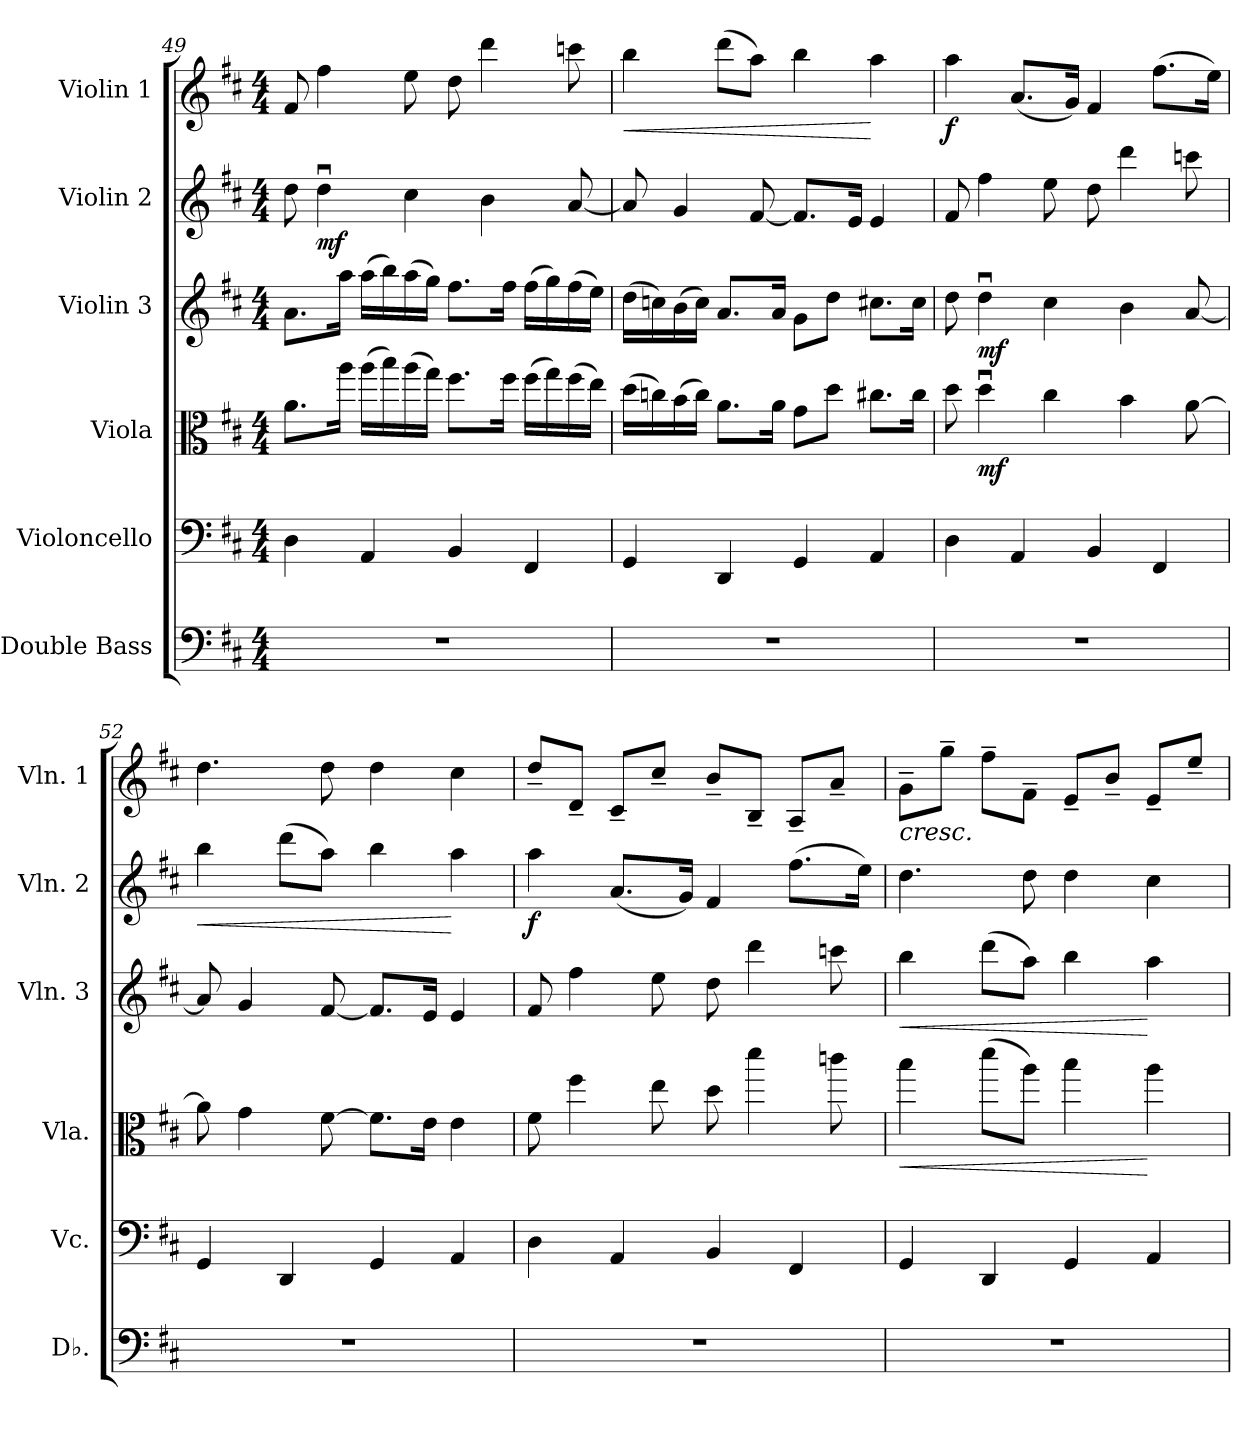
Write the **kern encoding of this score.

**kern	**kern	**kern	**dynam	**kern	**dynam	**kern	**dynam	**kern	**dynam
*part6	*part5	*part4	*part4	*part3	*part3	*part2	*part2	*part1	*part1
*staff6	*staff5	*staff4	*staff4	*staff3	*staff3	*staff2	*staff2	*staff1	*staff1
*I"Double Bass	*I"Violoncello	*I"Viola	*	*I"Violin 3	*	*I"Violin 2	*	*I"Violin 1	*
*I'Db.	*I'Vc.	*I'Vla.	*	*I'Vln. 3	*	*I'Vln. 2	*	*I'Vln. 1	*
!!LO:PB:g=z
*clefF4	*clefF4	*clefC3	*	*clefG2	*	*clefG2	*	*clefG2	*
*ITrd7c12	*	*	*	*	*	*	*	*	*
*k[f#c#]	*k[f#c#]	*k[f#c#]	*	*k[f#c#]	*	*k[f#c#]	*	*k[f#c#]	*
*D:	*D:	*D:	*	*D:	*	*D:	*	*D:	*
*M4/4	*M4/4	*M4/4	*	*M4/4	*	*M4/4	*	*M4/4	*
=49	=49	=49	=49	=49	=49	=49	=49	=49	=49
1r	4Di\	8.ai\L	.	8.ai\L	.	8ddi\	.	8f#i/	.
.	.	.	.	.	.	4ddui\	mf	4ff#i\	.
.	.	16aai\Jk	.	16aai\Jk	.	.	.	.	.
.	4AAi/	(16aai\LL	.	(16aai\LL	.	.	.	.	.
.	.	16bbi\)	.	16bbi\)	.	.	.	.	.
.	.	(16aai\	.	(16aai\	.	4cc#i\	.	8eei\	.
.	.	16ggi\JJ)	.	16ggi\JJ)	.	.	.	.	.
.	4BBi/	8.ff#i\L	.	8.ff#i\L	.	.	.	8ddi\	.
.	.	.	.	.	.	4bi\	.	4dddi\	.
.	.	16ff#i\Jk	.	16ff#i\Jk	.	.	.	.	.
.	4FF#i/	(16ff#i\LL	.	(16ff#i\LL	.	.	.	.	.
.	.	16ggi\)	.	16ggi\)	.	.	.	.	.
.	.	(16ff#i\	.	(16ff#i\	.	[8ai/	.	8cccni\	.
.	.	16eei\JJ)	.	16eei\JJ)	.	.	.	.	.
=50	=50	=50	=50	=50	=50	=50	=50	=50	=50
!	!	!	!	!	!	!	!	!	!LO:HP:b
1r	4GGi/	(16ddi\LL	.	(16ddi\LL	.	8ai/]	.	4bbi\	<
.	.	16ccni\)	.	16ccni\)	.	.	.	.	.
.	.	(16bi\	.	(16bi\	.	4gi/	.	.	.
.	.	16cci\JJ)	.	16cci\JJ)	.	.	.	.	.
.	4DDi/	8.ai\L	.	8.ai/L	.	.	.	(8dddi\L	.
.	.	.	.	.	.	[8f#i/	.	8aai\J)	.
.	.	16ai\Jk	.	16ai/Jk	.	.	.	.	.
.	4GGi/	8gi\L	.	8gi\L	.	8.f#i/L]	.	4bbi\	.
.	.	8ddi\J	.	8ddi\J	.	.	.	.	.
.	.	.	.	.	.	16ei/Jk	.	.	.
.	4AAi/	8.cc#Xi\L	.	8.cc#Xi\L	.	4ei/	.	4aai\	[
.	.	16cc#i\Jk	.	16cc#i\Jk	.	.	.	.	.
=51	=51	=51	=51	=51	=51	=51	=51	=51	=51
1r	4Di\	8ddi\	.	8ddi\	.	8f#i/	.	4aai\	f
.	.	4ddui\	mf	4ddui\	mf	4ff#i\	.	.	.
.	4AAi/	.	.	.	.	.	.	(8.ai/L	.
.	.	4cc#i\	.	4cc#i\	.	8eei\	.	.	.
.	.	.	.	.	.	.	.	16gi/Jk)	.
.	4BBi/	.	.	.	.	8ddi\	.	4f#i/	.
.	.	4bi\	.	4bi\	.	4dddi\	.	.	.
.	4FF#i/	.	.	.	.	.	.	(8.ff#i\L	.
.	.	[8ai\	.	[8ai/	.	8cccni\	.	.	.
.	.	.	.	.	.	.	.	16eei\Jk)	.
=52	=52	=52	=52	=52	=52	=52	=52	=52	=52
!	!	!	!	!	!	!	!LO:HP:b	!	!
1r	4GGi/	8ai\]	.	8ai/]	.	4bbi\	<	4.ddi\	.
.	.	4gi\	.	4gi/	.	.	.	.	.
.	4DDi/	.	.	.	.	(8dddi\L	.	.	.
.	.	[8f#i\	.	[8f#i/	.	8aai\J)	.	8ddi\	.
.	4GGi/	8.f#i\L]	.	8.f#i/L]	.	4bbi\	.	4ddi\	.
.	.	16ei\Jk	.	16ei/Jk	.	.	.	.	.
.	4AAi/	4ei\	.	4ei/	.	4aai\	[	4cc#i\	.
!!LO:LB:g=z
=53	=53	=53	=53	=53	=53	=53	=53	=53	=53
1r	4Di\	8f#i\	.	8f#i/	.	4aai\	f	8dd~i/L	.
.	.	4ff#i\	.	4ff#i\	.	.	.	8d~i/J	.
.	4AAi/	.	.	.	.	(8.ai/L	.	8c#~i/L	.
.	.	8eei\	.	8eei\	.	.	.	8cc#~i/J	.
.	.	.	.	.	.	16gi/Jk)	.	.	.
.	4BBi/	8ddi\	.	8ddi\	.	4f#i/	.	8b~i/L	.
.	.	4dddi\	.	4dddi\	.	.	.	8B~i/J	.
.	4FF#i/	.	.	.	.	(8.ff#i\L	.	8A~i/L	.
.	.	8cccni\	.	8cccni\	.	.	.	8a~i/J	.
.	.	.	.	.	.	16eei\Jk)	.	.	.
=54	=54	=54	=54	=54	=54	=54	=54	=54	=54
!	!	!	!	!	!	!	!	!LO:TX:b:i:t=cresc.	!
!	!	!	!LO:HP:b	!	!LO:HP:b	!	!	!	!
1r	4GGi/	4bbi\	<	4bbi\	<	4.ddi\	.	8g~i\L	.
.	.	.	.	.	.	.	.	8gg~i\J	.
.	4DDi/	(8dddi\L	.	(8dddi\L	.	.	.	8ff#~i\L	.
.	.	8aai\J)	.	8aai\J)	.	8ddi\	.	8f#~i\J	.
.	4GGi/	4bbi\	.	4bbi\	.	4ddi\	.	8e~i/L	.
.	.	.	.	.	.	.	.	8b~i/J	.
.	4AAi/	4aai\	[	4aai\	[	4cc#i\	.	8e~i/L	.
.	.	.	.	.	.	.	.	8ee~i/J	.
=	=	=	=	=	=	=	=	=	=
*-	*-	*-	*-	*-	*-	*-	*-	*-	*-
